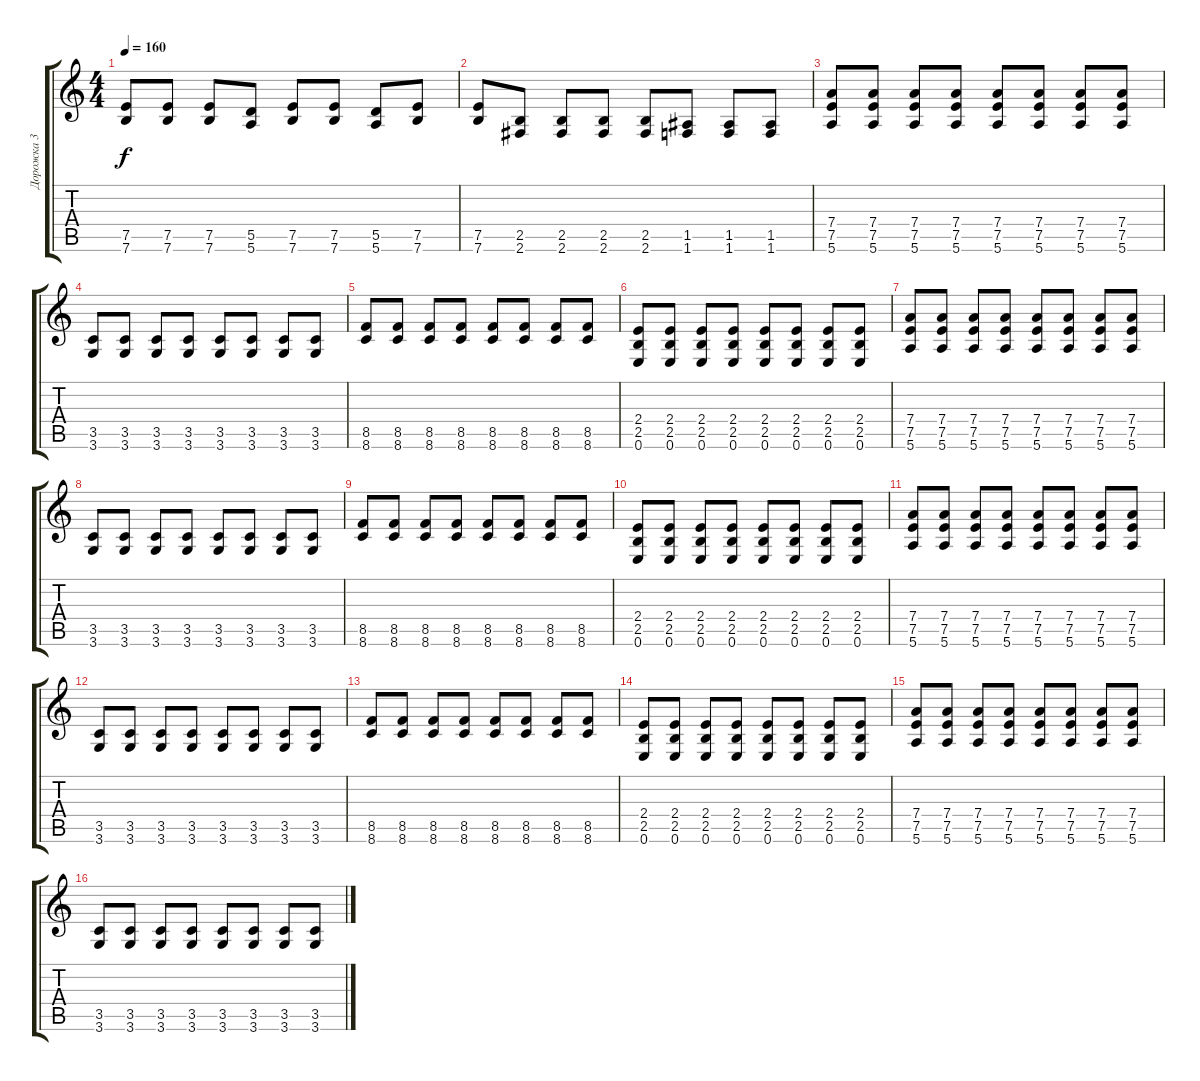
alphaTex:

\track ("Дорожка 3" "Дорожка 3") {instrument overdrivenguitar}
\staff {score tabs}
\tuning (E4 B3 G3 D3 A2 E2) {hide}
\ts (4 4)
\tempo 160
\clef g2
\ks c
(7.5 7.6).8{dy f} (7.5 7.6).8 (7.5 7.6).8 (5.5 5.6).8 (7.5 7.6).8 (7.5 7.6).8 (5.5 5.6).8 (7.5 7.6).8 |
(7.5 7.6).8 (2.5 2.6).8 (2.5 2.6).8 (2.5 2.6).8 (2.5 2.6).8 (1.5 1.6).8 (1.5 1.6).8 (1.5 1.6).8 |
(7.4 7.5 5.6).8 (7.4 7.5 5.6).8 (7.4 7.5 5.6).8 (7.4 7.5 5.6).8 (7.4 7.5 5.6).8 (7.4 7.5 5.6).8 (7.4 7.5 5.6).8 (7.4 7.5 5.6).8 |
(3.5 3.6).8 (3.5 3.6).8 (3.5 3.6).8 (3.5 3.6).8 (3.5 3.6).8 (3.5 3.6).8 (3.5 3.6).8 (3.5 3.6).8 |
(8.5 8.6).8 (8.5 8.6).8 (8.5 8.6).8 (8.5 8.6).8 (8.5 8.6).8 (8.5 8.6).8 (8.5 8.6).8 (8.5 8.6).8 |
(2.4 2.5 0.6).8 (2.4 2.5 0.6).8 (2.4 2.5 0.6).8 (2.4 2.5 0.6).8 (2.4 2.5 0.6).8 (2.4 2.5 0.6).8 (2.4 2.5 0.6).8 (2.4 2.5 0.6).8 |
(7.4 7.5 5.6).8 (7.4 7.5 5.6).8 (7.4 7.5 5.6).8 (7.4 7.5 5.6).8 (7.4 7.5 5.6).8 (7.4 7.5 5.6).8 (7.4 7.5 5.6).8 (7.4 7.5 5.6).8 |
(3.5 3.6).8 (3.5 3.6).8 (3.5 3.6).8 (3.5 3.6).8 (3.5 3.6).8 (3.5 3.6).8 (3.5 3.6).8 (3.5 3.6).8 |
(8.5 8.6).8 (8.5 8.6).8 (8.5 8.6).8 (8.5 8.6).8 (8.5 8.6).8 (8.5 8.6).8 (8.5 8.6).8 (8.5 8.6).8 |
(2.4 2.5 0.6).8 (2.4 2.5 0.6).8 (2.4 2.5 0.6).8 (2.4 2.5 0.6).8 (2.4 2.5 0.6).8 (2.4 2.5 0.6).8 (2.4 2.5 0.6).8 (2.4 2.5 0.6).8 |
(7.4 7.5 5.6).8 (7.4 7.5 5.6).8 (7.4 7.5 5.6).8 (7.4 7.5 5.6).8 (7.4 7.5 5.6).8 (7.4 7.5 5.6).8 (7.4 7.5 5.6).8 (7.4 7.5 5.6).8 |
(3.5 3.6).8 (3.5 3.6).8 (3.5 3.6).8 (3.5 3.6).8 (3.5 3.6).8 (3.5 3.6).8 (3.5 3.6).8 (3.5 3.6).8 |
(8.5 8.6).8 (8.5 8.6).8 (8.5 8.6).8 (8.5 8.6).8 (8.5 8.6).8 (8.5 8.6).8 (8.5 8.6).8 (8.5 8.6).8 |
(2.4 2.5 0.6).8 (2.4 2.5 0.6).8 (2.4 2.5 0.6).8 (2.4 2.5 0.6).8 (2.4 2.5 0.6).8 (2.4 2.5 0.6).8 (2.4 2.5 0.6).8 (2.4 2.5 0.6).8 |
(7.4 7.5 5.6).8 (7.4 7.5 5.6).8 (7.4 7.5 5.6).8 (7.4 7.5 5.6).8 (7.4 7.5 5.6).8 (7.4 7.5 5.6).8 (7.4 7.5 5.6).8 (7.4 7.5 5.6).8 |
(3.5 3.6).8 (3.5 3.6).8 (3.5 3.6).8 (3.5 3.6).8 (3.5 3.6).8 (3.5 3.6).8 (3.5 3.6).8 (3.5 3.6).8
